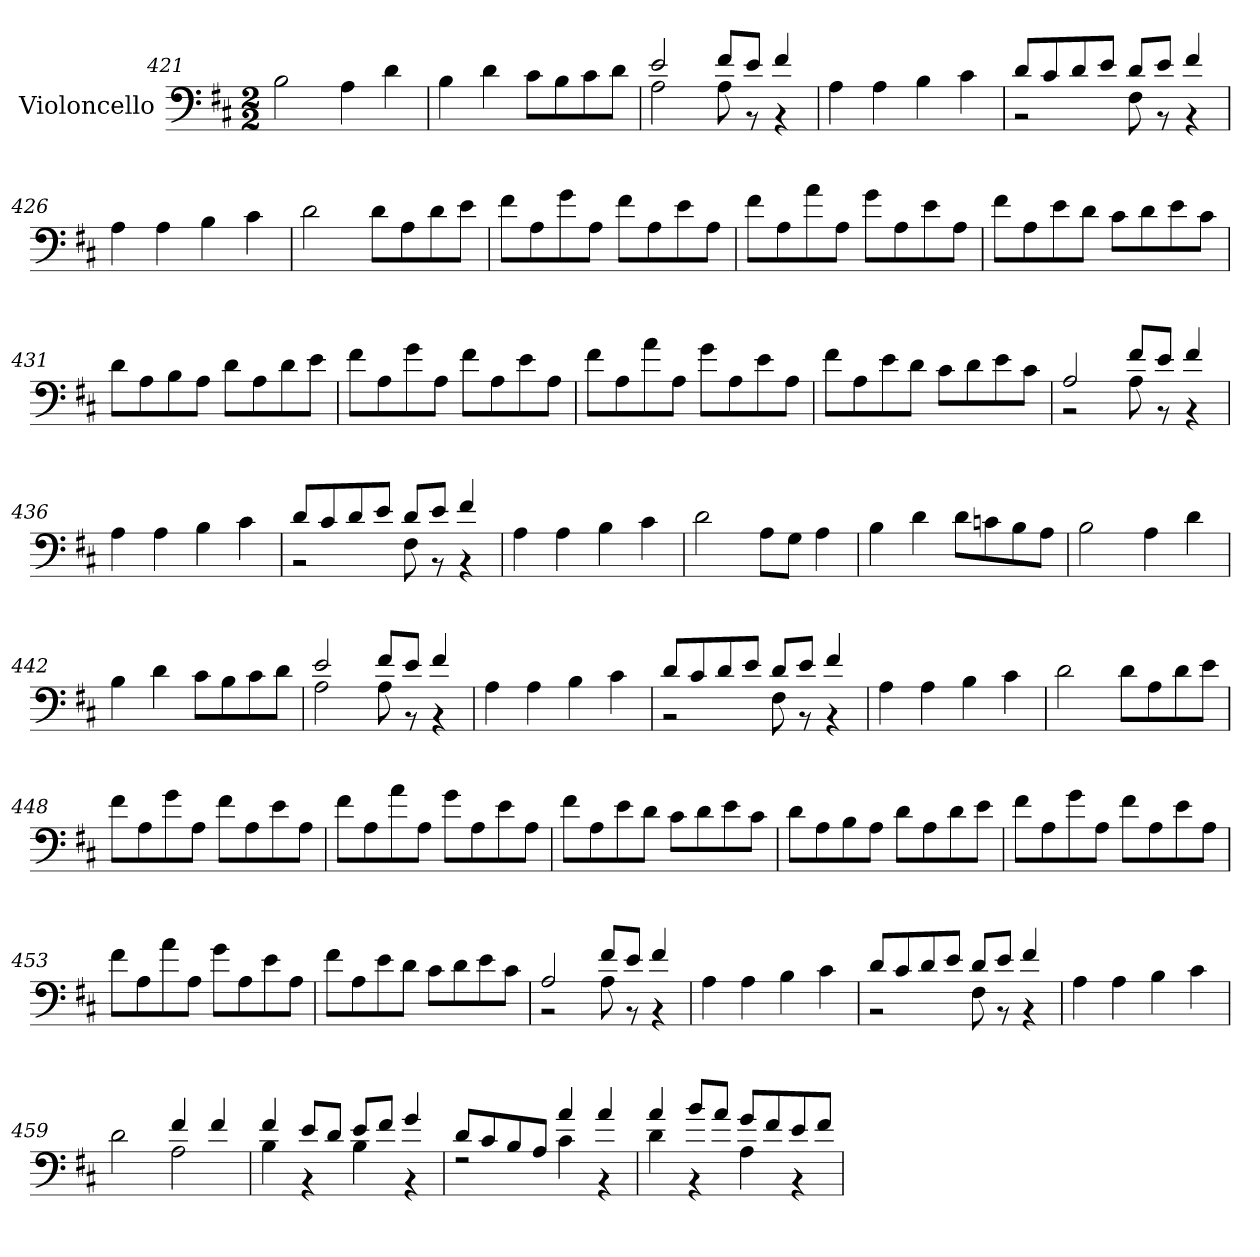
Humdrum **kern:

**kern
*part1
*staff1
*I"Violoncello
*I'Vc.
*clefF4
*k[f#c#]
*M2/2
=421
2B\
4A\
4d\
=422
4B\
4d\
8c#\L
8B\
8c#\
8d\J
=423
*^
2e/	2A\
8f#/L	8A\
8e/J	8r
4f#/	4r
*v	*v
=424
4A\
4A\
4B\
4c#\
!!LO:LB:g=z
=425
*^
8d/L	2r
8c#/	.
8d/	.
8e/J	.
8d/L	8F#\
8e/J	8r
4f#/	4r
*v	*v
=426
4A\
4A\
4B\
4c#\
=427
2d\
8d\L
8A\
8d\
8e\J
=428
8f#\L
8A\
8g\
8A\J
8f#\L
8A\
8e\
8A\J
=429
8f#\L
8A\
8a\
8A\J
8g\L
8A\
8e\
8A\J
!!LO:LB:g=z
=430
8f#\L
8A\
8e\
8d\J
8c#\L
8d\
8e\
8c#\J
=431
8d\L
8A\
8B\
8A\J
8d\L
8A\
8d\
8e\J
=432
8f#\L
8A\
8g\
8A\J
8f#\L
8A\
8e\
8A\J
=433
8f#\L
8A\
8a\
8A\J
8g\L
8A\
8e\
8A\J
!!LO:LB:g=z
=434
8f#\L
8A\
8e\
8d\J
8c#\L
8d\
8e\
8c#\J
=435
*^
2A/	2r
8f#/L	8A\
8e/J	8r
4f#/	4r
*v	*v
=436
4A\
4A\
4B\
4c#\
=437
*^
8d/L	2r
8c#/	.
8d/	.
8e/J	.
8d/L	8F#\
8e/J	8r
4f#/	4r
*v	*v
=438
4A\
4A\
4B\
4c#\
=439
2d\
8A\L
8G\J
4A\
!!LO:LB:g=z
=440
4B\
4d\
8d\L
8cn\
8B\
8A\J
=441
2B\
4A\
4d\
=442
4B\
4d\
8c#\L
8B\
8c#\
8d\J
=443
*^
2e/	2A\
8f#/L	8A\
8e/J	8r
4f#/	4r
*v	*v
=444
4A\
4A\
4B\
4c#\
=445
*^
8d/L	2r
8c#/	.
8d/	.
8e/J	.
8d/L	8F#\
8e/J	8r
4f#/	4r
*v	*v
!!LO:LB:g=z
=446
4A\
4A\
4B\
4c#\
=447
2d\
8d\L
8A\
8d\
8e\J
=448
8f#\L
8A\
8g\
8A\J
8f#\L
8A\
8e\
8A\J
=449
8f#\L
8A\
8a\
8A\J
8g\L
8A\
8e\
8A\J
=450
8f#\L
8A\
8e\
8d\J
8c#\L
8d\
8e\
8c#\J
!!LO:LB:g=z
=451
8d\L
8A\
8B\
8A\J
8d\L
8A\
8d\
8e\J
=452
8f#\L
8A\
8g\
8A\J
8f#\L
8A\
8e\
8A\J
=453
8f#\L
8A\
8a\
8A\J
8g\L
8A\
8e\
8A\J
=454
8f#\L
8A\
8e\
8d\J
8c#\L
8d\
8e\
8c#\J
=455
*^
2A/	2r
8f#/L	8A\
8e/J	8r
4f#/	4r
*v	*v
!!LO:LB:g=z
=456
4A\
4A\
4B\
4c#\
=457
*^
8d/L	2r
8c#/	.
8d/	.
8e/J	.
8d/L	8F#\
8e/J	8r
4f#/	4r
*v	*v
=458
4A\
4A\
4B\
4c#\
=459
*^
2d\	2ryy
4f#/	2A\
4f#/	.
=460	=460
4f#/	4B\
8e/L	4r
8d/J	.
8e/L	4B\
8f#/J	.
4g/	4r
=461	=461
8d/L	2rF
8c#/	.
8B/	.
8A/J	.
4a/	4c#\
4a/	4r
!!LO:LB:g=z	!!
=462	=462
4a/	4d\
8b/L	4r
8a/J	.
8g/L	4A\
8f#/	.
8e/	4r
8f#/J	.
*v	*v
=
*-
